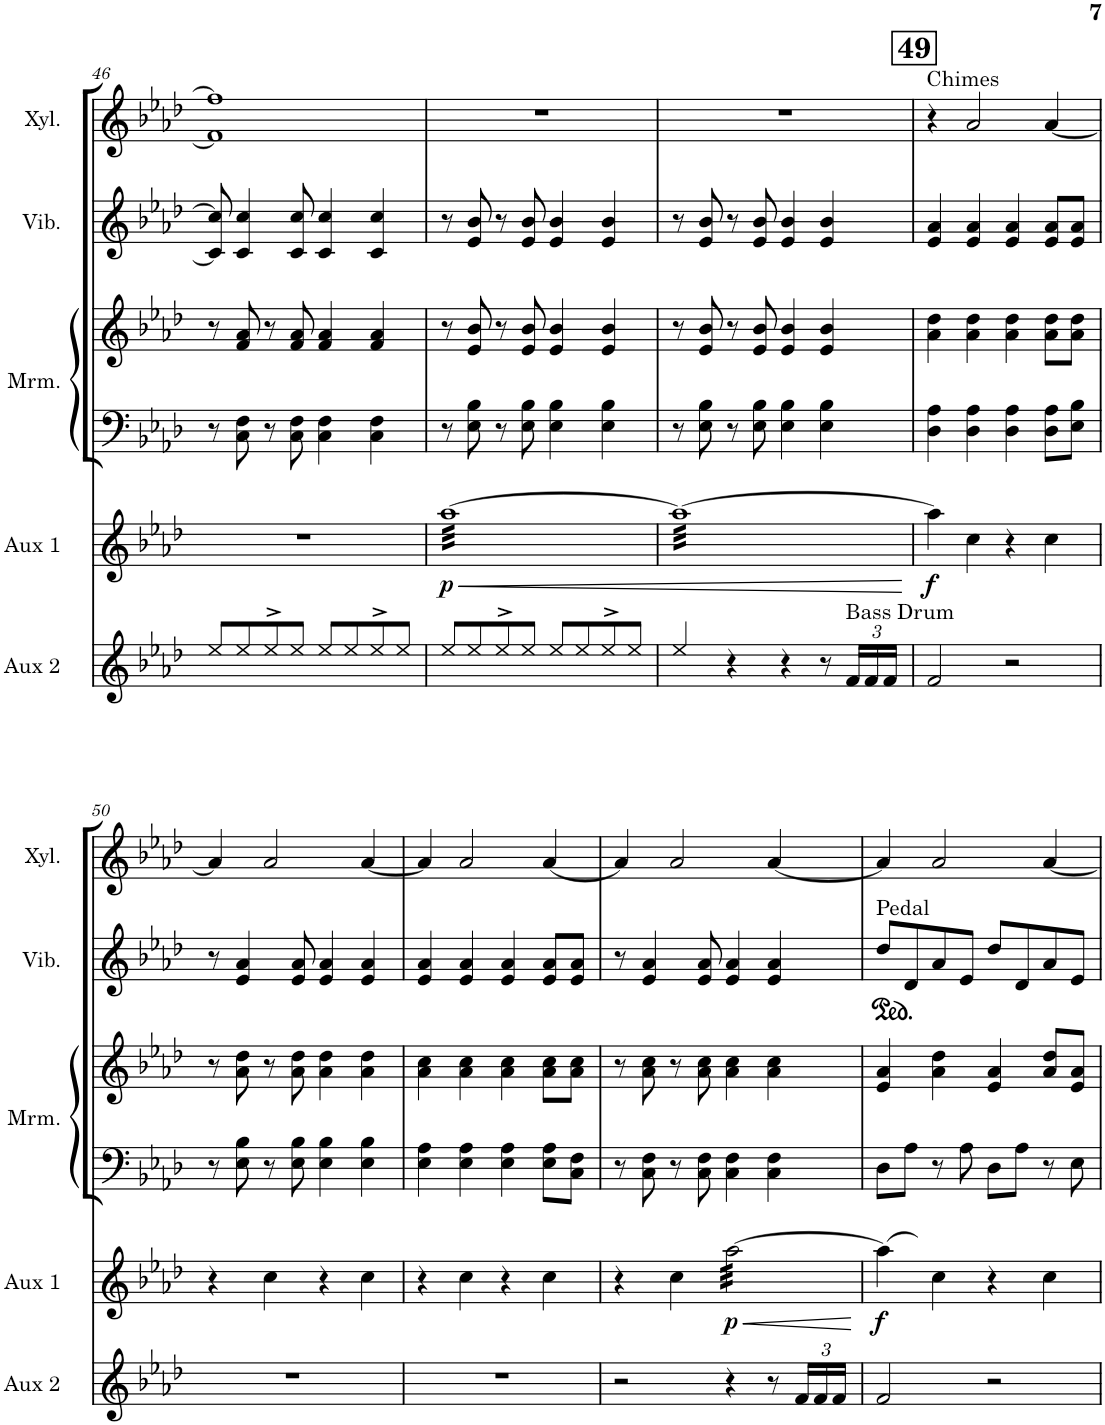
**kern	**kern	**dynam	**kern	**kern	**kern	**kern
*part5	*part4	*part4	*part3	*part3	*part2	*part1
*staff6	*staff5	*staff5	*staff4	*staff3	*staff2	*staff1
*I"Aux Percussion 2	*I"Aux Percussion 1	*	*I"Marimba	*	*I"Vibraphone	*I"Xylophone
*I'Aux 2	*I'Aux 1	*	*I'Mrm.	*	*I'Vib.	*I'Xyl.
!!LO:PB:g=z
*clefG2	*clefG2	*	*clefF4	*clefG2	*clefG2	*clefG2
*	*	*	*	*	*	*Trd-7c-12
*k[b-e-a-d-]	*k[b-e-a-d-]	*	*k[b-e-a-d-]	*k[b-e-a-d-]	*k[b-e-a-d-]	*k[b-e-a-d-]
*M4/4	*M4/4	*	*M4/4	*M4/4	*M4/4	*M4/4
=46	=46	=46	=46	=46	=46	=46
8ee-/L	1r	.	8r	8r	8c/] 8cc/]	1f] 1ff]
8ee-/	.	.	8C\ 8F\	8f/ 8a-/	4c/ 4cc/	.
8ee-^>/	.	.	8r	8r	.	.
8ee-/J	.	.	8C\ 8F\	8f/ 8a-/	8c/ 8cc/	.
8ee-/L	.	.	4C\ 4F\	4f/ 4a-/	4c/ 4cc/	.
8ee-/	.	.	.	.	.	.
8ee-^>/	.	.	4C\ 4F\	4f/ 4a-/	4c/ 4cc/	.
8ee-/J	.	.	.	.	.	.
=47	=47	=47	=47	=47	=47	=47
!	!	!LO:HP:b	!	!	!	!
!	!	!LO:DY:n=1:b	!	!	!	!
*	*tremolo	*	*	*	*	*
8ee-/L	[32aa-LLL	< p	8r	8r	8r	1r
.	32aa-	.	.	.	.	.
.	32aa-	.	.	.	.	.
.	32aa-	.	.	.	.	.
8ee-/	32aa-	.	8E-\ 8B-\	8e-/ 8b-/	8e-/ 8b-/	.
.	32aa-	.	.	.	.	.
.	32aa-	.	.	.	.	.
.	32aa-	.	.	.	.	.
8ee-^>/	32aa-	.	8r	8r	8r	.
.	32aa-	.	.	.	.	.
.	32aa-	.	.	.	.	.
.	32aa-	.	.	.	.	.
8ee-/J	32aa-	.	8E-\ 8B-\	8e-/ 8b-/	8e-/ 8b-/	.
.	32aa-	.	.	.	.	.
.	32aa-	.	.	.	.	.
.	32aa-	.	.	.	.	.
8ee-/L	32aa-	.	4E-\ 4B-\	4e-/ 4b-/	4e-/ 4b-/	.
.	32aa-	.	.	.	.	.
.	32aa-	.	.	.	.	.
.	32aa-	.	.	.	.	.
8ee-/	32aa-	.	.	.	.	.
.	32aa-	.	.	.	.	.
.	32aa-	.	.	.	.	.
.	32aa-	.	.	.	.	.
8ee-^>/	32aa-	.	4E-\ 4B-\	4e-/ 4b-/	4e-/ 4b-/	.
.	32aa-	.	.	.	.	.
.	32aa-	.	.	.	.	.
.	32aa-	.	.	.	.	.
8ee-/J	32aa-	.	.	.	.	.
.	32aa-	.	.	.	.	.
.	32aa-	.	.	.	.	.
.	32aa-JJJ	.	.	.	.	.
=48	=48	=48	=48	=48	=48	=48
4ee-/	32aa-LLL	.	8r	8r	8r	1r
.	32aa-	.	.	.	.	.
.	32aa-	.	.	.	.	.
.	32aa-	.	.	.	.	.
.	32aa-	.	8E-\ 8B-\	8e-/ 8b-/	8e-/ 8b-/	.
.	32aa-	.	.	.	.	.
.	32aa-	.	.	.	.	.
.	32aa-	.	.	.	.	.
4r	32aa-	.	8r	8r	8r	.
.	32aa-	.	.	.	.	.
.	32aa-	.	.	.	.	.
.	32aa-	.	.	.	.	.
.	32aa-	.	8E-\ 8B-\	8e-/ 8b-/	8e-/ 8b-/	.
.	32aa-	.	.	.	.	.
.	32aa-	.	.	.	.	.
.	32aa-	.	.	.	.	.
4r	32aa-	.	4E-\ 4B-\	4e-/ 4b-/	4e-/ 4b-/	.
.	32aa-	.	.	.	.	.
.	32aa-	.	.	.	.	.
.	32aa-	.	.	.	.	.
.	32aa-	.	.	.	.	.
.	32aa-	.	.	.	.	.
.	32aa-	.	.	.	.	.
.	32aa-	.	.	.	.	.
8r	32aa-	.	4E-\ 4B-\	4e-/ 4b-/	4e-/ 4b-/	.
.	32aa-	.	.	.	.	.
.	32aa-	.	.	.	.	.
.	32aa-	.	.	.	.	.
*Xbrackettup	*	*	*	*	*	*
!LO:TX:a:t=Bass Drum	!	!	!	!	!	!
24f/LL	32aa-	.	.	.	.	.
.	32aa-	.	.	.	.	.
24f/	.	.	.	.	.	.
.	32aa-	.	.	.	.	.
24f/JJ	.	.	.	.	.	.
.	32aa-JJJ	.	.	.	.	.
*	*Xtremolo	*	*	*	*	*
.	.	[	.	.	.	.
!!LO:REH:place=s1:a:B:cj:fs=14:t=49
=49	=49	=49	=49	=49	=49	=49
!	!	!	!	!	!	!LO:TX:a:t=Chimes
!	!	!LO:DY:b	!	!	!	!
2f/	4aa-\]	f	4D-\ 4A-\	4a-\ 4dd-\	4e-/ 4a-/	4r
.	4cc\	.	4D-\ 4A-\	4a-\ 4dd-\	4e-/ 4a-/	2a-/
2r	4r	.	4D-\ 4A-\	4a-\ 4dd-\	4e-/ 4a-/	.
.	4cc\	.	8D-\ 8A-\L	8a-\ 8dd-\L	8e-/ 8a-/L	[4a-/
.	.	.	8E-\ 8B-\J	8a-\ 8dd-\J	8e-/ 8a-/J	.
!!LO:LB:g=z
=50	=50	=50	=50	=50	=50	=50
1r	4r	.	8r	8r	8r	4a-/]
.	.	.	8E-\ 8B-\	8a-\ 8dd-\	4e-/ 4a-/	.
.	4cc\	.	8r	8r	.	2a-/
.	.	.	8E-\ 8B-\	8a-\ 8dd-\	8e-/ 8a-/	.
.	4r	.	4E-\ 4B-\	4a-\ 4dd-\	4e-/ 4a-/	.
.	4cc\	.	4E-\ 4B-\	4a-\ 4dd-\	4e-/ 4a-/	[4a-/
=51	=51	=51	=51	=51	=51	=51
1r	4r	.	4E-\ 4A-\	4a-\ 4cc\	4e-/ 4a-/	4a-/]
.	4cc\	.	4E-\ 4A-\	4a-\ 4cc\	4e-/ 4a-/	2a-/
.	4r	.	4E-\ 4A-\	4a-\ 4cc\	4e-/ 4a-/	.
.	4cc\	.	8E-\ 8A-\L	8a-\ 8cc\L	8e-/ 8a-/L	[4a-/
.	.	.	8C\ 8F\J	8a-\ 8cc\J	8e-/ 8a-/J	.
=52	=52	=52	=52	=52	=52	=52
2r	4r	.	8r	8r	8r	4a-/]
.	.	.	8C\ 8F\	8a-\ 8cc\	4e-/ 4a-/	.
.	4cc\	.	8r	8r	.	2a-/
.	.	.	8C\ 8F\	8a-\ 8cc\	8e-/ 8a-/	.
!	!	!LO:HP:b	!	!	!	!
!	!	!LO:DY:n=1:b	!	!	!	!
*	*tremolo	*	*	*	*	*
4r	[32aa-\LLL	< p	4C\ 4F\	4a-\ 4cc\	4e-/ 4a-/	.
.	32aa-\	.	.	.	.	.
.	32aa-\	.	.	.	.	.
.	32aa-\	.	.	.	.	.
.	32aa-\	.	.	.	.	.
.	32aa-\	.	.	.	.	.
.	32aa-\	.	.	.	.	.
.	32aa-\	.	.	.	.	.
8r	32aa-\	.	4C\ 4F\	4a-\ 4cc\	4e-/ 4a-/	[4a-/
.	32aa-\	.	.	.	.	.
.	32aa-\	.	.	.	.	.
.	32aa-\	.	.	.	.	.
24f/LL	32aa-\	.	.	.	.	.
.	32aa-\	.	.	.	.	.
24f/	.	.	.	.	.	.
.	32aa-\	.	.	.	.	.
24f/JJ	.	.	.	.	.	.
.	32aa-\JJJ	.	.	.	.	.
*	*Xtremolo	*	*	*	*	*
.	.	[	.	.	.	.
=53	=53	=53	=53	=53	=53	=53
!	!	!	!	!	!LO:TX:a:t=Pedal	!
!	!	!LO:DY:b	!	!	!	!
2f/	(4aa-\]	f	8D-\L	4e-/ 4a-/	8dd-/L	4a-/]
.	.	.	8A-\J	.	8d-/	.
.	4cc\)	.	8r	4a-\ 4dd-\	8a-/	2a-/
.	.	.	8A-\	.	8e-/J	.
2r	4r	.	8D-\L	4e-/ 4a-/	8dd-/L	.
.	.	.	8A-\J	.	8d-/	.
.	4cc\	.	8r	8a-/ 8dd-/L	8a-/	[4a-/
.	.	.	8E-\	8e-/ 8a-/J	8e-/J	.
=	=	=	=	=	=	=
*-	*-	*-	*-	*-	*-	*-
